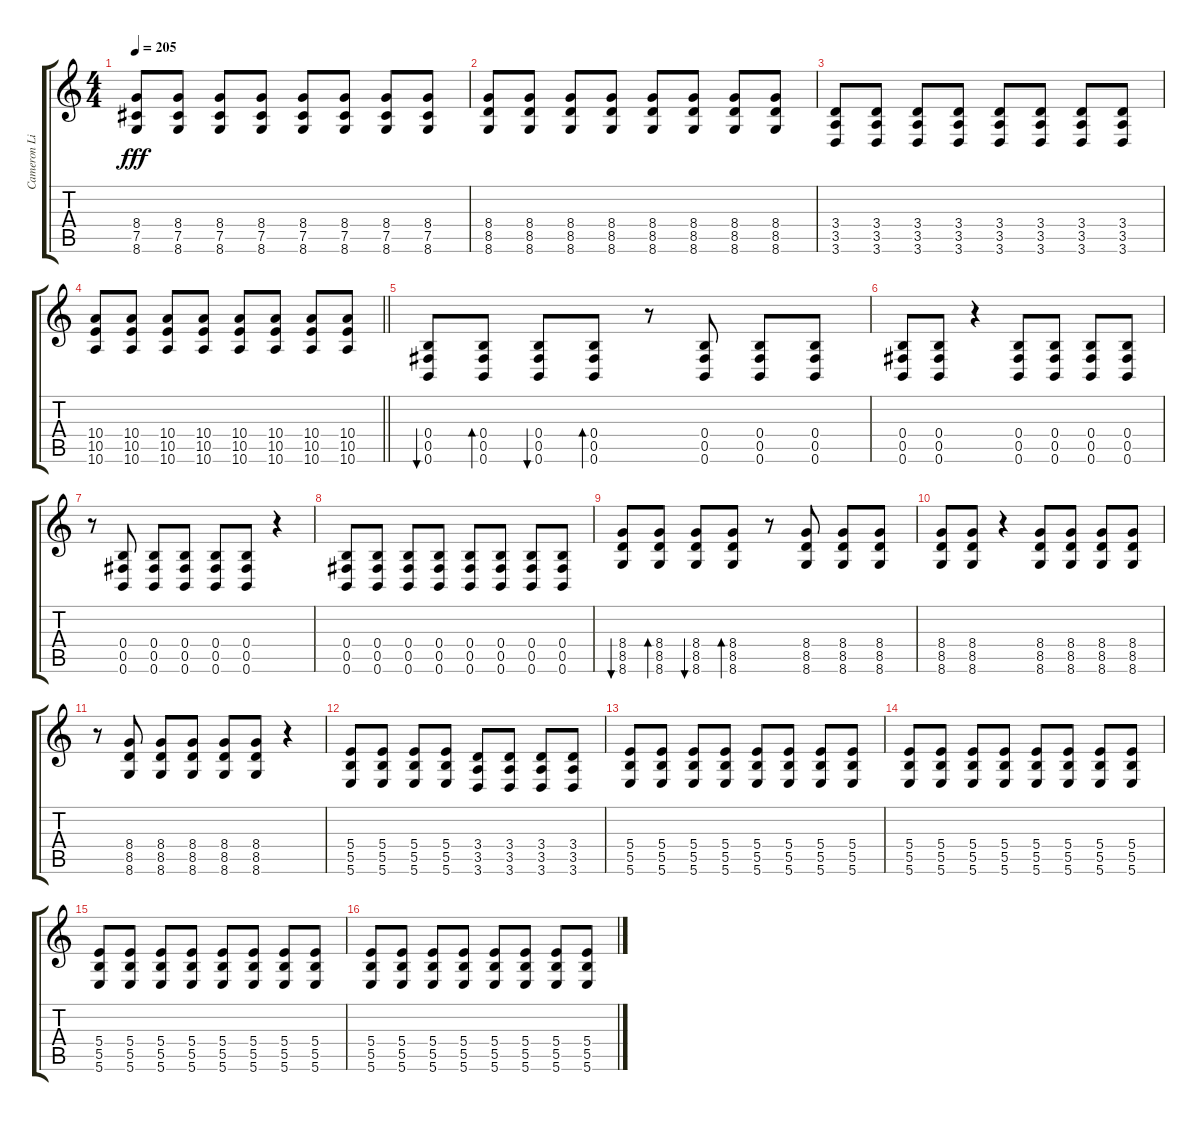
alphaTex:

\track ("Cameron Liddell" "Cameron Li") {instrument distortionguitar}
\staff {score tabs}
\tuning (Db4 Ab3 E3 B2 Gb2 B1) {hide}
\ts (4 4)
\tempo 205
\clef g2
\ks c
(8.4 7.5 8.6).8{dy fff} (8.4 7.5 8.6).8 (8.4 7.5 8.6).8 (8.4 7.5 8.6).8 (8.4 7.5 8.6).8 (8.4 7.5 8.6).8 (8.4 7.5 8.6).8 (8.4 7.5 8.6).8 |
(8.4 8.5 8.6).8 (8.4 8.5 8.6).8 (8.4 8.5 8.6).8 (8.4 8.5 8.6).8 (8.4 8.5 8.6).8 (8.4 8.5 8.6).8 (8.4 8.5 8.6).8 (8.4 8.5 8.6).8 |
(3.4 3.5 3.6).8 (3.4 3.5 3.6).8 (3.4 3.5 3.6).8 (3.4 3.5 3.6).8 (3.4 3.5 3.6).8 (3.4 3.5 3.6).8 (3.4 3.5 3.6).8 (3.4 3.5 3.6).8 |
\barLineRight lightlight
(10.4 10.5 10.6).8 (10.4 10.5 10.6).8 (10.4 10.5 10.6).8 (10.4 10.5 10.6).8 (10.4 10.5 10.6).8 (10.4 10.5 10.6).8 (10.4 10.5 10.6).8 (10.4 10.5 10.6).8 |
(0.4 0.5 0.6).8{bu 60} (0.4 0.5 0.6).8{bd 60} (0.4 0.5 0.6).8{bu 60} (0.4 0.5 0.6).8{bd 60} r.8 (0.4 0.5 0.6).8 (0.4 0.5 0.6).8 (0.4 0.5 0.6).8 |
(0.4 0.5 0.6).8 (0.4 0.5 0.6).8 r.4 (0.4 0.5 0.6).8 (0.4 0.5 0.6).8 (0.4 0.5 0.6).8 (0.4 0.5 0.6).8 |
r.8 (0.4 0.5 0.6).8 (0.4 0.5 0.6).8 (0.4 0.5 0.6).8 (0.4 0.5 0.6).8 (0.4 0.5 0.6).8 r.4 |
(0.4 0.5 0.6).8 (0.4 0.5 0.6).8 (0.4 0.5 0.6).8 (0.4 0.5 0.6).8 (0.4 0.5 0.6).8 (0.4 0.5 0.6).8 (0.4 0.5 0.6).8 (0.4 0.5 0.6).8 |
(8.4 8.5 8.6).8{bu 60} (8.4 8.5 8.6).8{bd 60} (8.4 8.5 8.6).8{bu 60} (8.4 8.5 8.6).8{bd 60} r.8 (8.4 8.5 8.6).8 (8.4 8.5 8.6).8 (8.4 8.5 8.6).8 |
(8.4 8.5 8.6).8 (8.4 8.5 8.6).8 r.4 (8.4 8.5 8.6).8 (8.4 8.5 8.6).8 (8.4 8.5 8.6).8 (8.4 8.5 8.6).8 |
r.8 (8.4 8.5 8.6).8 (8.4 8.5 8.6).8 (8.4 8.5 8.6).8 (8.4 8.5 8.6).8 (8.4 8.5 8.6).8 r.4 |
(5.4 5.5 5.6).8 (5.4 5.5 5.6).8 (5.4 5.5 5.6).8 (5.4 5.5 5.6).8 (3.4 3.5 3.6).8 (3.4 3.5 3.6).8 (3.4 3.5 3.6).8 (3.4 3.5 3.6).8 |
(5.4 5.5 5.6).8 (5.4 5.5 5.6).8 (5.4 5.5 5.6).8 (5.4 5.5 5.6).8 (5.4 5.5 5.6).8 (5.4 5.5 5.6).8 (5.4 5.5 5.6).8 (5.4 5.5 5.6).8 |
(5.4 5.5 5.6).8 (5.4 5.5 5.6).8 (5.4 5.5 5.6).8 (5.4 5.5 5.6).8 (5.4 5.5 5.6).8 (5.4 5.5 5.6).8 (5.4 5.5 5.6).8 (5.4 5.5 5.6).8 |
(5.4 5.5 5.6).8 (5.4 5.5 5.6).8 (5.4 5.5 5.6).8 (5.4 5.5 5.6).8 (5.4 5.5 5.6).8 (5.4 5.5 5.6).8 (5.4 5.5 5.6).8 (5.4 5.5 5.6).8 |
(5.4 5.5 5.6).8 (5.4 5.5 5.6).8 (5.4 5.5 5.6).8 (5.4 5.5 5.6).8 (5.4 5.5 5.6).8 (5.4 5.5 5.6).8 (5.4 5.5 5.6).8 (5.4 5.5 5.6).8
